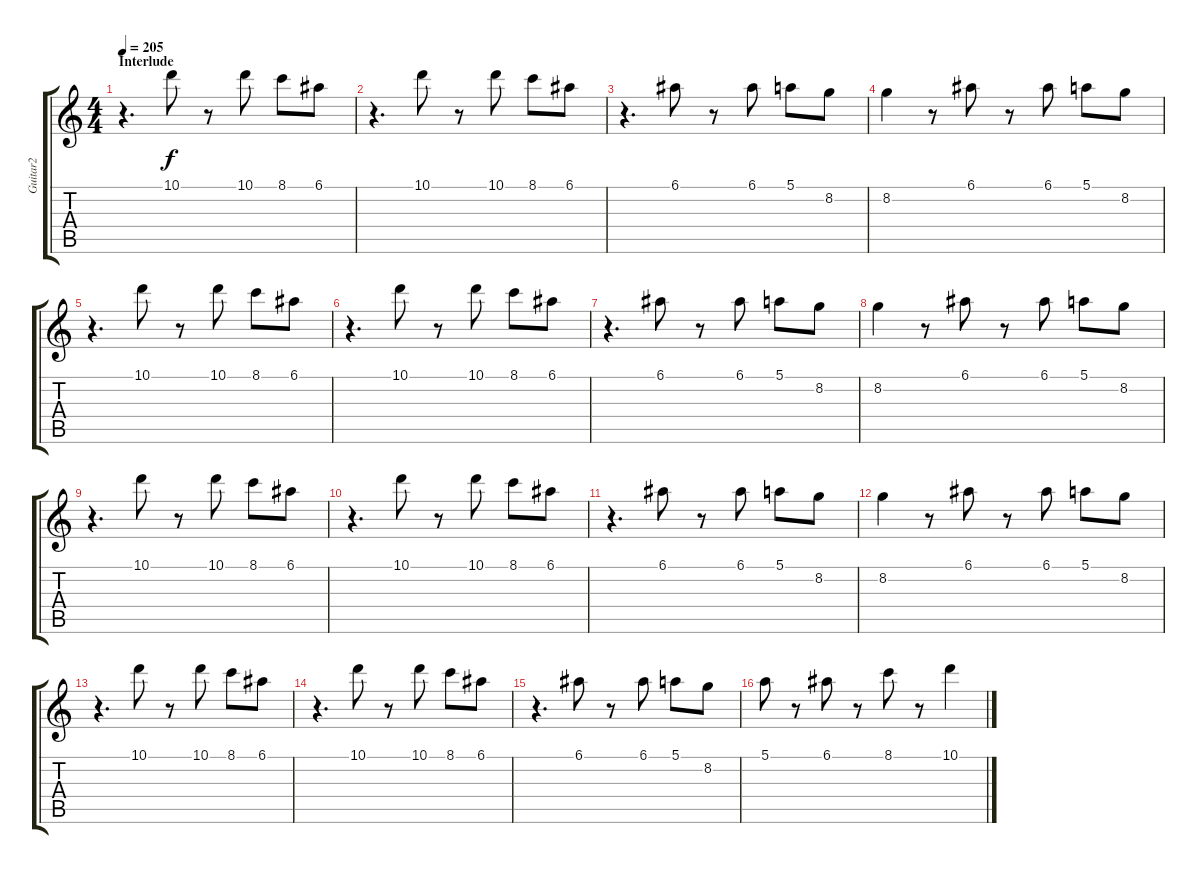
\track ("Guitar2" "Guitar2") {instrument distortionguitar}
\staff {score tabs}
\tuning (E4 B3 G3 D3 A2 E2) {hide}
\ts (4 4)
\section ("" "Interlude")
\tempo 205
\clef g2
\ks c
r.4{d dy f} 10.1.8 r.8 10.1.8 8.1.8 6.1.8 |
r.4{d} 10.1.8 r.8 10.1.8 8.1.8 6.1.8 |
r.4{d} 6.1.8 r.8 6.1.8 5.1.8 8.2.8 |
8.2.4 r.8 6.1.8 r.8 6.1.8 5.1.8 8.2.8 |
r.4{d} 10.1.8 r.8 10.1.8 8.1.8 6.1.8 |
r.4{d} 10.1.8 r.8 10.1.8 8.1.8 6.1.8 |
r.4{d} 6.1.8 r.8 6.1.8 5.1.8 8.2.8 |
8.2.4 r.8 6.1.8 r.8 6.1.8 5.1.8 8.2.8 |
r.4{d} 10.1.8 r.8 10.1.8 8.1.8 6.1.8 |
r.4{d} 10.1.8 r.8 10.1.8 8.1.8 6.1.8 |
r.4{d} 6.1.8 r.8 6.1.8 5.1.8 8.2.8 |
8.2.4 r.8 6.1.8 r.8 6.1.8 5.1.8 8.2.8 |
r.4{d} 10.1.8 r.8 10.1.8 8.1.8 6.1.8 |
r.4{d} 10.1.8 r.8 10.1.8 8.1.8 6.1.8 |
r.4{d} 6.1.8 r.8 6.1.8 5.1.8 8.2.8 |
5.1.8 r.8 6.1.8 r.8 8.1.8 r.8 10.1.4
